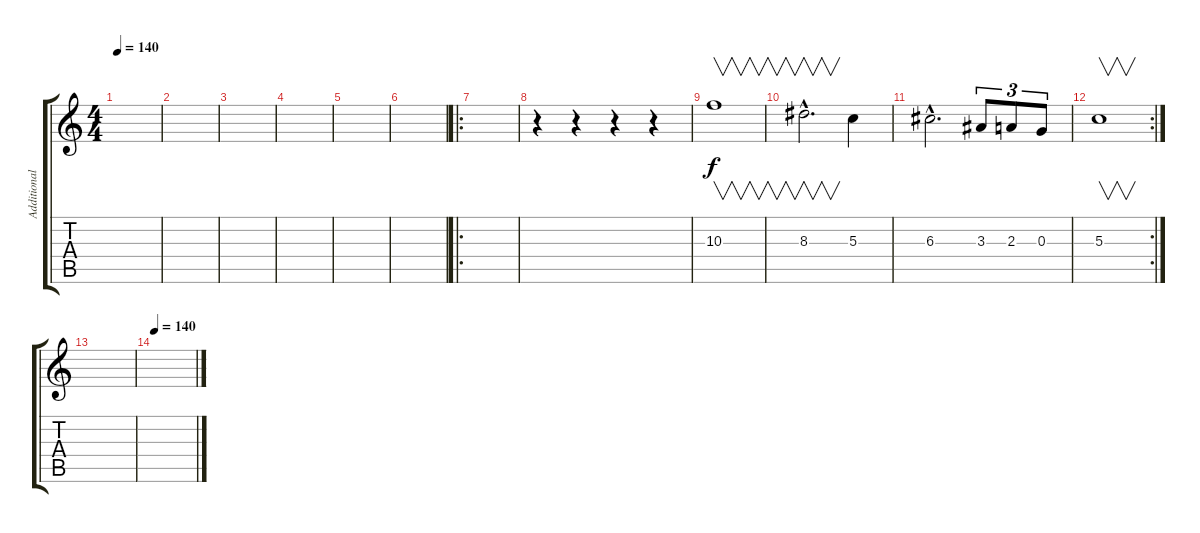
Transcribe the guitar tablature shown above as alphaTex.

\track ("Additional Guitar" "Additional") {instrument overdrivenguitar}
\staff {score tabs}
\tuning (E4 B3 G3 D3 A2 E2) {hide}
\ts (4 4)
\tempo 140
\clef g2
\ks c
|
|
|
|
|
|
\ro
|
r.4 r.4 r.4 r.4 |
10.3.1{v} |
8.3{hac}.2{v d} 5.3.4 |
6.3{hac}.2{d} 3.3.8{tu (3 2)} 2.3.8{tu (3 2)} 0.3.8{tu (3 2)} |
\rc 2
5.3.1{v} |
|
\tempo 140
